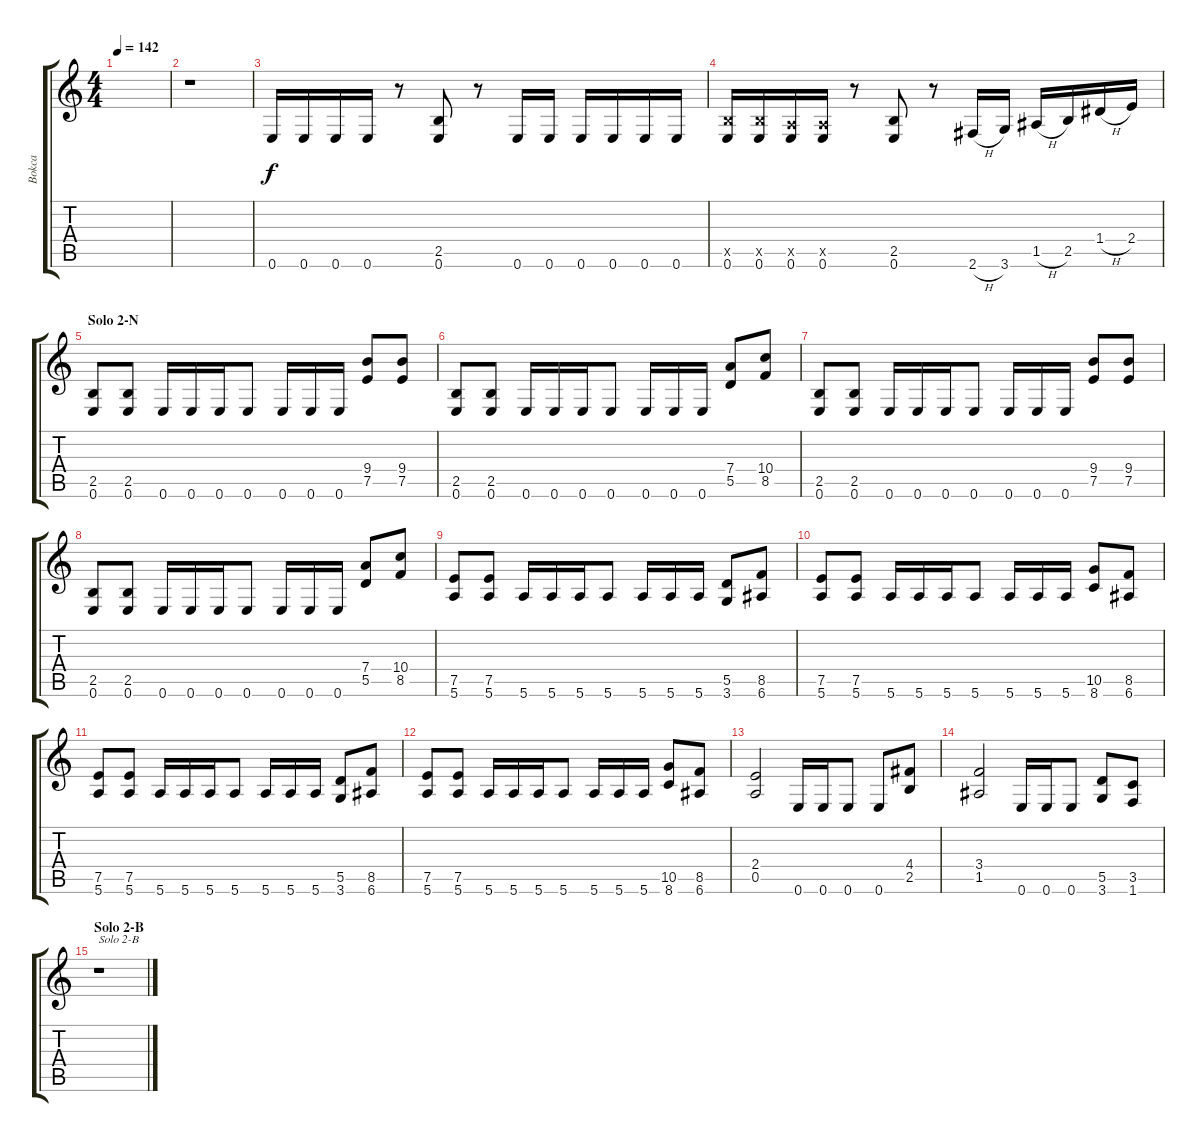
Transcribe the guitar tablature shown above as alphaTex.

\track ("Bokca" "Bokca") {instrument overdrivenguitar}
\staff {score tabs}
\tuning (E4 B3 G3 D3 A2 E2) {hide}
\ts (4 4)
\tempo 142
\clef g2
\ks c
|
r.1 |
0.6.16 0.6.16 0.6.16 0.6.16 r.8 (2.5 0.6).8 r.8 0.6.16 0.6.16 0.6.16 0.6.16 0.6.16 0.6.16 |
(2.5{x} 0.6).16 (2.5{x} 0.6).16 (0.5{x} 0.6).16 (0.5{x} 0.6).16 r.8 (2.5 0.6).8 r.8 2.6{h}.16 3.6.16 1.5{h}.16 2.5.16 1.4{h}.16 2.4.16 |
\section ("" "Solo 2-N")
(2.5 0.6).8 (2.5 0.6).8 0.6.16 0.6.16 0.6.16 0.6.8 0.6.16 0.6.16 0.6.16 (9.4 7.5).8 (9.4 7.5).8 |
(2.5 0.6).8 (2.5 0.6).8 0.6.16 0.6.16 0.6.16 0.6.8 0.6.16 0.6.16 0.6.16 (7.4 5.5).8 (10.4 8.5).8 |
(2.5 0.6).8 (2.5 0.6).8 0.6.16 0.6.16 0.6.16 0.6.8 0.6.16 0.6.16 0.6.16 (9.4 7.5).8 (9.4 7.5).8 |
(2.5 0.6).8 (2.5 0.6).8 0.6.16 0.6.16 0.6.16 0.6.8 0.6.16 0.6.16 0.6.16 (7.4 5.5).8 (10.4 8.5).8 |
(7.5 5.6).8 (7.5 5.6).8 5.6.16 5.6.16 5.6.16 5.6.8 5.6.16 5.6.16 5.6.16 (5.5 3.6).8 (8.5 6.6).8 |
(7.5 5.6).8 (7.5 5.6).8 5.6.16 5.6.16 5.6.16 5.6.8 5.6.16 5.6.16 5.6.16 (10.5 8.6).8 (8.5 6.6).8 |
(7.5 5.6).8 (7.5 5.6).8 5.6.16 5.6.16 5.6.16 5.6.8 5.6.16 5.6.16 5.6.16 (5.5 3.6).8 (8.5 6.6).8 |
(7.5 5.6).8 (7.5 5.6).8 5.6.16 5.6.16 5.6.16 5.6.8 5.6.16 5.6.16 5.6.16 (10.5 8.6).8 (8.5 6.6).8 |
(2.4 0.5).2 0.6.16 0.6.16 0.6.8 0.6.8 (4.4 2.5).8 |
(3.4 1.5).2 0.6.16 0.6.16 0.6.8 (5.5 3.6).8 (3.5 1.6).8 |
\section ("" "Solo 2-B")
r.1{txt "Solo 2-B"}
